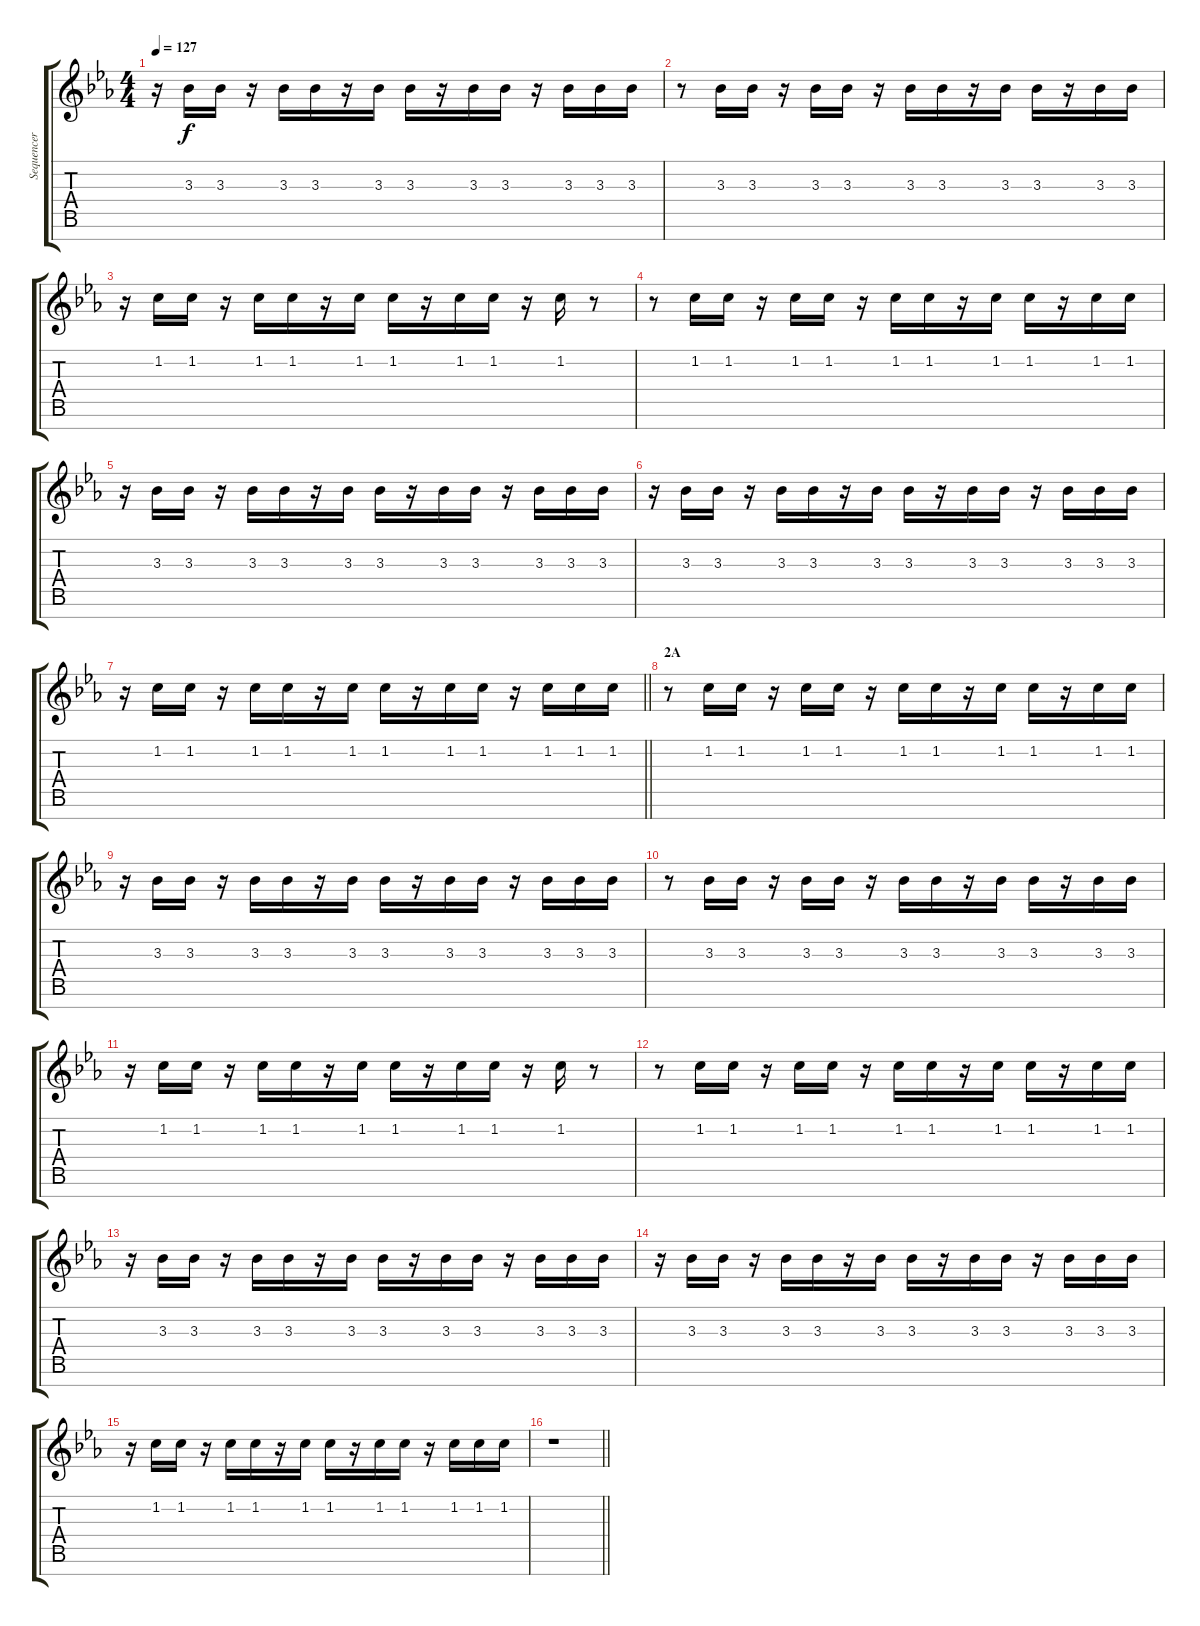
\track ("Sequencer II" "Sequencer ") {instrument pad3polysynth}
\staff {score tabs}
\tuning (E5 B4 G4 D4 A3 E3 B2) {hide}
\ts (4 4)
\tempo 127
\clef g2
\ks eb
r.16{dy f} 3.3.16 3.3.16 r.16 3.3.16 3.3.16 r.16 3.3.16 3.3.16 r.16 3.3.16 3.3.16 r.16 3.3.16 3.3.16 3.3.16 |
r.8 3.3.16 3.3.16 r.16 3.3.16 3.3.16 r.16 3.3.16 3.3.16 r.16 3.3.16 3.3.16 r.16 3.3.16 3.3.16 |
r.16 1.2.16 1.2.16 r.16 1.2.16 1.2.16 r.16 1.2.16 1.2.16 r.16 1.2.16 1.2.16 r.16 1.2.16 r.8 |
r.8 1.2.16 1.2.16 r.16 1.2.16 1.2.16 r.16 1.2.16 1.2.16 r.16 1.2.16 1.2.16 r.16 1.2.16 1.2.16 |
r.16 3.3.16 3.3.16 r.16 3.3.16 3.3.16 r.16 3.3.16 3.3.16 r.16 3.3.16 3.3.16 r.16 3.3.16 3.3.16 3.3.16 |
r.16 3.3.16 3.3.16 r.16 3.3.16 3.3.16 r.16 3.3.16 3.3.16 r.16 3.3.16 3.3.16 r.16 3.3.16 3.3.16 3.3.16 |
\barLineRight lightlight
r.16 1.2.16 1.2.16 r.16 1.2.16 1.2.16 r.16 1.2.16 1.2.16 r.16 1.2.16 1.2.16 r.16 1.2.16 1.2.16 1.2.16 |
\section ("" "2A")
r.8 1.2.16 1.2.16 r.16 1.2.16 1.2.16 r.16 1.2.16 1.2.16 r.16 1.2.16 1.2.16 r.16 1.2.16 1.2.16 |
r.16 3.3.16 3.3.16 r.16 3.3.16 3.3.16 r.16 3.3.16 3.3.16 r.16 3.3.16 3.3.16 r.16 3.3.16 3.3.16 3.3.16 |
r.8 3.3.16 3.3.16 r.16 3.3.16 3.3.16 r.16 3.3.16 3.3.16 r.16 3.3.16 3.3.16 r.16 3.3.16 3.3.16 |
r.16 1.2.16 1.2.16 r.16 1.2.16 1.2.16 r.16 1.2.16 1.2.16 r.16 1.2.16 1.2.16 r.16 1.2.16 r.8 |
r.8 1.2.16 1.2.16 r.16 1.2.16 1.2.16 r.16 1.2.16 1.2.16 r.16 1.2.16 1.2.16 r.16 1.2.16 1.2.16 |
r.16 3.3.16 3.3.16 r.16 3.3.16 3.3.16 r.16 3.3.16 3.3.16 r.16 3.3.16 3.3.16 r.16 3.3.16 3.3.16 3.3.16 |
r.16 3.3.16 3.3.16 r.16 3.3.16 3.3.16 r.16 3.3.16 3.3.16 r.16 3.3.16 3.3.16 r.16 3.3.16 3.3.16 3.3.16 |
r.16 1.2.16 1.2.16 r.16 1.2.16 1.2.16 r.16 1.2.16 1.2.16 r.16 1.2.16 1.2.16 r.16 1.2.16 1.2.16 1.2.16 |
\barLineRight lightlight
r.1
